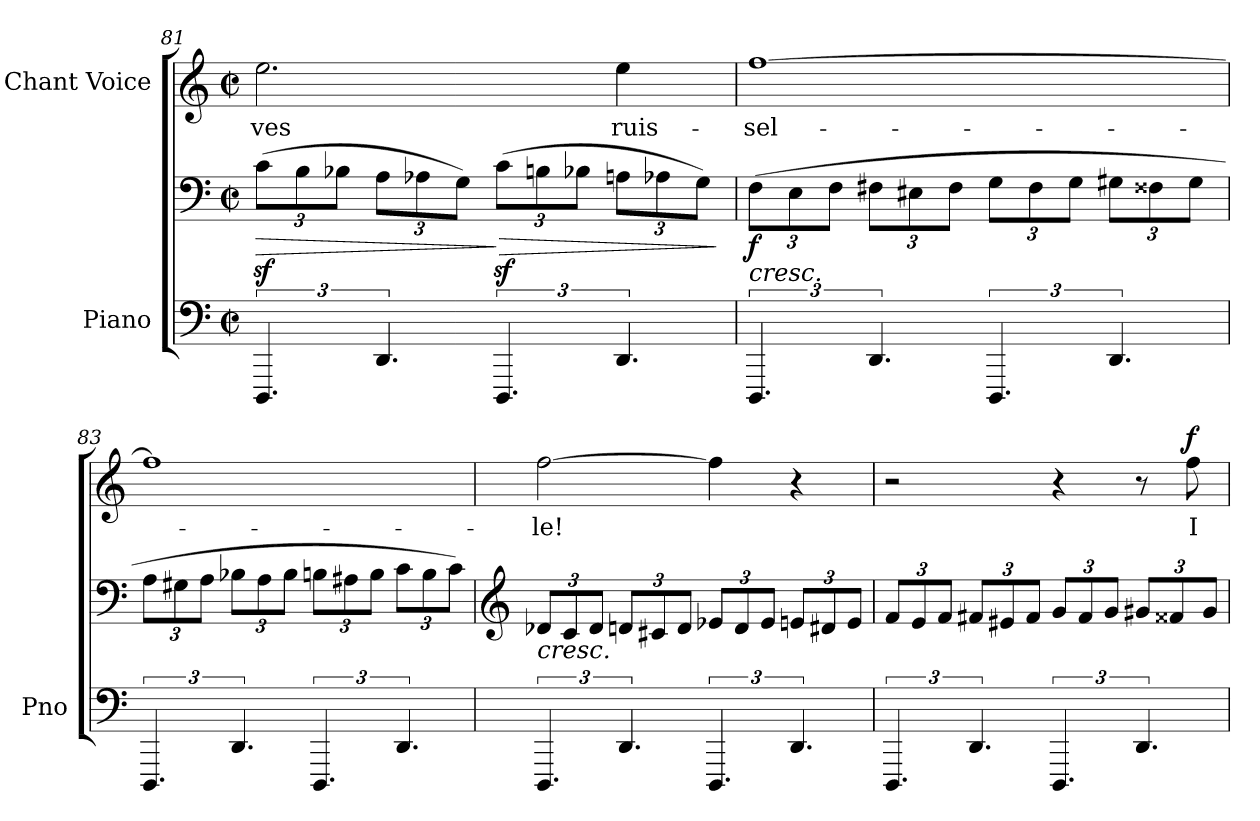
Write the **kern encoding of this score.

**kern	**kern	**dynam	**kern	**text	**dynam
*part2	*part2	*part2	*part1	*part1	*part1
*staff3	*staff2	*staff2/3	*staff1	*staff1	*staff1
*I"Piano	*	*	*I"Chant Voice	*	*
*I'Pno	*	*	*	*	*
*clefF4	*clefF4	*	*clefG2	*	*
*k[]	*k[]	*	*k[]	*	*
*M2/2	*M2/2	*	*M2/2	*	*
*met(c|)	*met(c|)	*	*met(c|)	*	*
*	*Xbrackettup	*	*	*	*
=81	=81	=81	=81	=81	=81
!	!	!LO:HP:b	!	!LO:LY:b	!
6.DDD/	(12cz<\L	>	2.ee\	-ves	.
.	12B\	.	.	.	.
.	12B-X\J	.	.	.	.
6.DD/	12A\L	.	.	.	.
.	12A-X\	.	.	.	.
.	12G\J)	.	.	.	.
!	!	!LO:HP:n=1:b	!	!	!
6.DDD/	(12cz<\L	] >	.	.	.
.	12Bn\	.	.	.	.
.	12B-X\J	.	.	.	.
!	!	!	!	!LO:LY:b	!
6.DD/	12An\L	.	4ee\	ruis-	.
.	12A-X\	.	.	.	.
.	12G\J)	.	.	.	.
.	.	]	.	.	.
=82	=82	=82	=82	=82	=82
!	!LO:TX:b:i:t=cresc.	!	!	!	!
!	!	!LO:DY:b	!	!LO:LY:b	!
6.DDD/	(12F\L	f	[1ff	-sel-	.
.	12E\	.	.	.	.
.	12F\J	.	.	.	.
6.DD/	12F#X\L	.	.	.	.
.	12E#X\	.	.	.	.
.	12F#\J	.	.	.	.
6.DDD/	12G\L	.	.	.	.
.	12F#\	.	.	.	.
.	12G\J	.	.	.	.
6.DD/	12G#X\L	.	.	.	.
.	12F##X\	.	.	.	.
.	12G#\J	.	.	.	.
!!LO:LB:g=z
=83	=83	=83	=83	=83	=83
6.DDD/	12A\L	.	1ff]	.	.
.	12G#X\	.	.	.	.
.	12A\J	.	.	.	.
6.DD/	12B-X\L	.	.	.	.
.	12A\	.	.	.	.
.	12B-\J	.	.	.	.
6.DDD/	12Bn\L	.	.	.	.
.	12A#X\	.	.	.	.
.	12B\J	.	.	.	.
6.DD/	12c\L	.	.	.	.
.	12B\	.	.	.	.
.	12c\J)	.	.	.	.
=84	=84	=84	=84	=84	=84
*	*clefG2	*	*	*	*
!	!LO:TX:b:i:t=cresc.	!	!	!	!
!	!	!	!	!LO:LY:b	!
6.DDD/	12d-X/L	.	[2ff\	-le!	.
.	12c/	.	.	.	.
.	12d-/J	.	.	.	.
6.DD/	12dn/L	.	.	.	.
.	12c#X/	.	.	.	.
.	12d/J	.	.	.	.
6.DDD/	12e-X/L	.	4ff\]	.	.
.	12d/	.	.	.	.
.	12e-/J	.	.	.	.
6.DD/	12en/L	.	4r	.	.
.	12d#X/	.	.	.	.
.	12e/J	.	.	.	.
!!LO:PB:g=z
=85	=85	=85	=85	=85	=85
6.DDD/	12f/L	.	2r	.	.
.	12e/	.	.	.	.
.	12f/J	.	.	.	.
6.DD/	12f#X/L	.	.	.	.
.	12e#X/	.	.	.	.
.	12f#/J	.	.	.	.
6.DDD/	12g/L	.	4r	.	.
.	12f#/	.	.	.	.
.	12g/J	.	.	.	.
6.DD/	12g#X/L	.	8r	.	.
.	12f##X/	.	.	.	.
!	!	!	!	!LO:LY:b	!LO:DY:a
.	.	.	8ff\	I-	f
.	12g#/J	.	.	.	.
=	=	=	=	=	=
*-	*-	*-	*-	*-	*-
